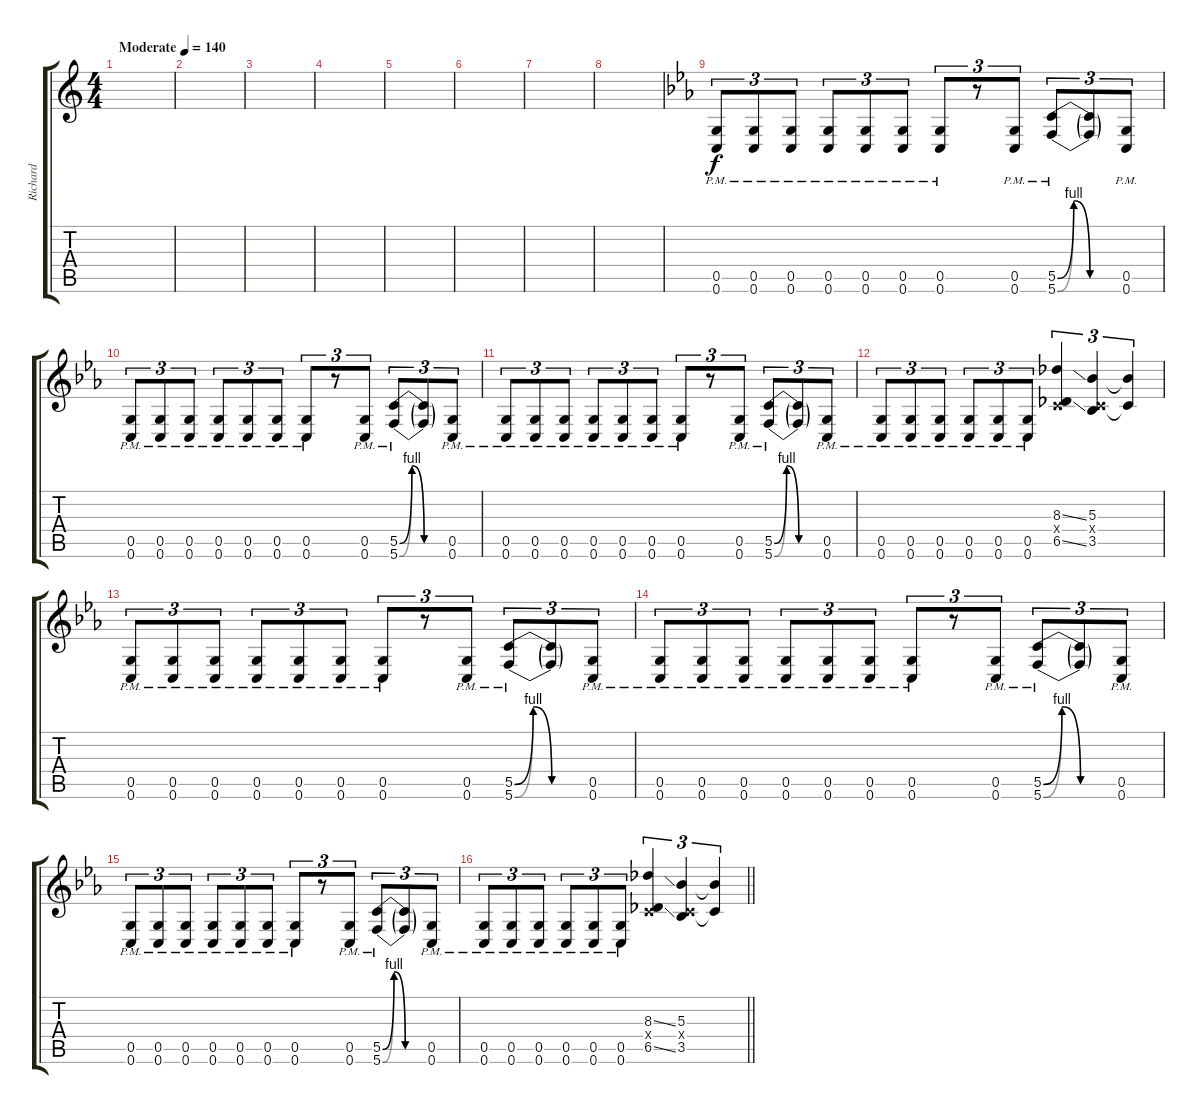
\track ("Richard" "Richard") {instrument distortionguitar}
\staff {score tabs}
\tuning (D4 A3 F3 C3 G2 C2) {hide}
\ts (4 4)
\tempo (140 "Moderate")
\clef g2
\ks c
|
|
|
|
|
|
|
|
\ks eb
(0.5{pm} 0.6{pm}).8{tu (3 2)} (0.5{pm} 0.6{pm}).8{tu (3 2)} (0.5{pm} 0.6{pm}).8{tu (3 2)} (0.5{pm} 0.6{pm}).8{tu (3 2)} (0.5{pm} 0.6{pm}).8{tu (3 2)} (0.5{pm} 0.6{pm}).8{tu (3 2)} (0.5{pm} 0.6).8{tu (3 2)} r.8{tu (3 2)} (0.5{pm} 0.6{pm}).8{tu (3 2)} (5.5{be (custom 0 0 15 4 30 0 60 0) pm} 5.6{be (custom 0 0 15 4 30 0 60 0)}).8{tu (3 2)} (5.5{t} 5.6{t}).8{tu (3 2)} (0.5{pm} 0.6{pm}).8{tu (3 2)} |
(0.5{pm} 0.6{pm}).8{tu (3 2)} (0.5{pm} 0.6{pm}).8{tu (3 2)} (0.5{pm} 0.6{pm}).8{tu (3 2)} (0.5{pm} 0.6{pm}).8{tu (3 2)} (0.5{pm} 0.6{pm}).8{tu (3 2)} (0.5{pm} 0.6{pm}).8{tu (3 2)} (0.5 0.6{pm}).8{tu (3 2)} r.8{tu (3 2)} (0.5{pm} 0.6{pm}).8{tu (3 2)} (5.5{be (custom 0 0 15 4 30 0 60 0) pm} 5.6{be (custom 0 0 15 4 30 0 60 0)}).8{tu (3 2)} (5.5{t} 5.6{t}).8{tu (3 2)} (0.5{pm} 0.6{pm}).8{tu (3 2)} |
(0.5{pm} 0.6{pm}).8{tu (3 2)} (0.5{pm} 0.6{pm}).8{tu (3 2)} (0.5{pm} 0.6{pm}).8{tu (3 2)} (0.5{pm} 0.6{pm}).8{tu (3 2)} (0.5{pm} 0.6{pm}).8{tu (3 2)} (0.5{pm} 0.6{pm}).8{tu (3 2)} (0.5 0.6{pm}).8{tu (3 2)} r.8{tu (3 2)} (0.5{pm} 0.6{pm}).8{tu (3 2)} (5.5{be (custom 0 0 15 4 30 0 60 0) pm} 5.6{be (custom 0 0 15 4 30 0 60 0)}).8{tu (3 2)} (5.5{t} 5.6{t}).8{tu (3 2)} (0.5{pm} 0.6{pm}).8{tu (3 2)} |
(0.5{pm} 0.6{pm}).8{tu (3 2)} (0.5{pm} 0.6{pm}).8{tu (3 2)} (0.5{pm} 0.6{pm}).8{tu (3 2)} (0.5{pm} 0.6{pm}).8{tu (3 2)} (0.5{pm} 0.6{pm}).8{tu (3 2)} (0.5{pm} 0.6{pm}).8{tu (3 2)} (8.3{ss} 0.4{x} 6.5{ss}).4{tu (3 2)} (5.3 0.4{x} 3.5).4{tu (3 2)} (5.3{t} 0.4{t}).4{tu (3 2)} |
(0.5{pm} 0.6{pm}).8{tu (3 2)} (0.5{pm} 0.6{pm}).8{tu (3 2)} (0.5{pm} 0.6{pm}).8{tu (3 2)} (0.5{pm} 0.6{pm}).8{tu (3 2)} (0.5{pm} 0.6{pm}).8{tu (3 2)} (0.5{pm} 0.6{pm}).8{tu (3 2)} (0.5 0.6{pm}).8{tu (3 2)} r.8{tu (3 2)} (0.5{pm} 0.6{pm}).8{tu (3 2)} (5.5{be (custom 0 0 15 4 30 0 60 0) pm} 5.6{be (custom 0 0 15 4 30 0 60 0)}).8{tu (3 2)} (5.5{t} 5.6{t}).8{tu (3 2)} (0.5{pm} 0.6{pm}).8{tu (3 2)} |
(0.5{pm} 0.6{pm}).8{tu (3 2)} (0.5{pm} 0.6{pm}).8{tu (3 2)} (0.5{pm} 0.6{pm}).8{tu (3 2)} (0.5{pm} 0.6{pm}).8{tu (3 2)} (0.5{pm} 0.6{pm}).8{tu (3 2)} (0.5{pm} 0.6{pm}).8{tu (3 2)} (0.5 0.6{pm}).8{tu (3 2)} r.8{tu (3 2)} (0.5{pm} 0.6{pm}).8{tu (3 2)} (5.5{be (custom 0 0 15 4 30 0 60 0) pm} 5.6{be (custom 0 0 15 4 30 0 60 0)}).8{tu (3 2)} (5.5{t} 5.6{t}).8{tu (3 2)} (0.5{pm} 0.6{pm}).8{tu (3 2)} |
(0.5{pm} 0.6{pm}).8{tu (3 2)} (0.5{pm} 0.6{pm}).8{tu (3 2)} (0.5{pm} 0.6{pm}).8{tu (3 2)} (0.5{pm} 0.6{pm}).8{tu (3 2)} (0.5{pm} 0.6{pm}).8{tu (3 2)} (0.5{pm} 0.6{pm}).8{tu (3 2)} (0.5 0.6{pm}).8{tu (3 2)} r.8{tu (3 2)} (0.5{pm} 0.6{pm}).8{tu (3 2)} (5.5{be (custom 0 0 15 4 30 0 60 0) pm} 5.6{be (custom 0 0 15 4 30 0 60 0)}).8{tu (3 2)} (5.5{t} 5.6{t}).8{tu (3 2)} (0.5{pm} 0.6{pm}).8{tu (3 2)} |
\barLineRight lightlight
(0.5{pm} 0.6{pm}).8{tu (3 2)} (0.5{pm} 0.6{pm}).8{tu (3 2)} (0.5{pm} 0.6{pm}).8{tu (3 2)} (0.5{pm} 0.6{pm}).8{tu (3 2)} (0.5{pm} 0.6{pm}).8{tu (3 2)} (0.5{pm} 0.6{pm}).8{tu (3 2)} (8.3{ss} 0.4{x} 6.5{ss}).4{tu (3 2)} (5.3 0.4{x} 3.5).4{tu (3 2)} (5.3{t} 0.4{t}).4{tu (3 2)}
